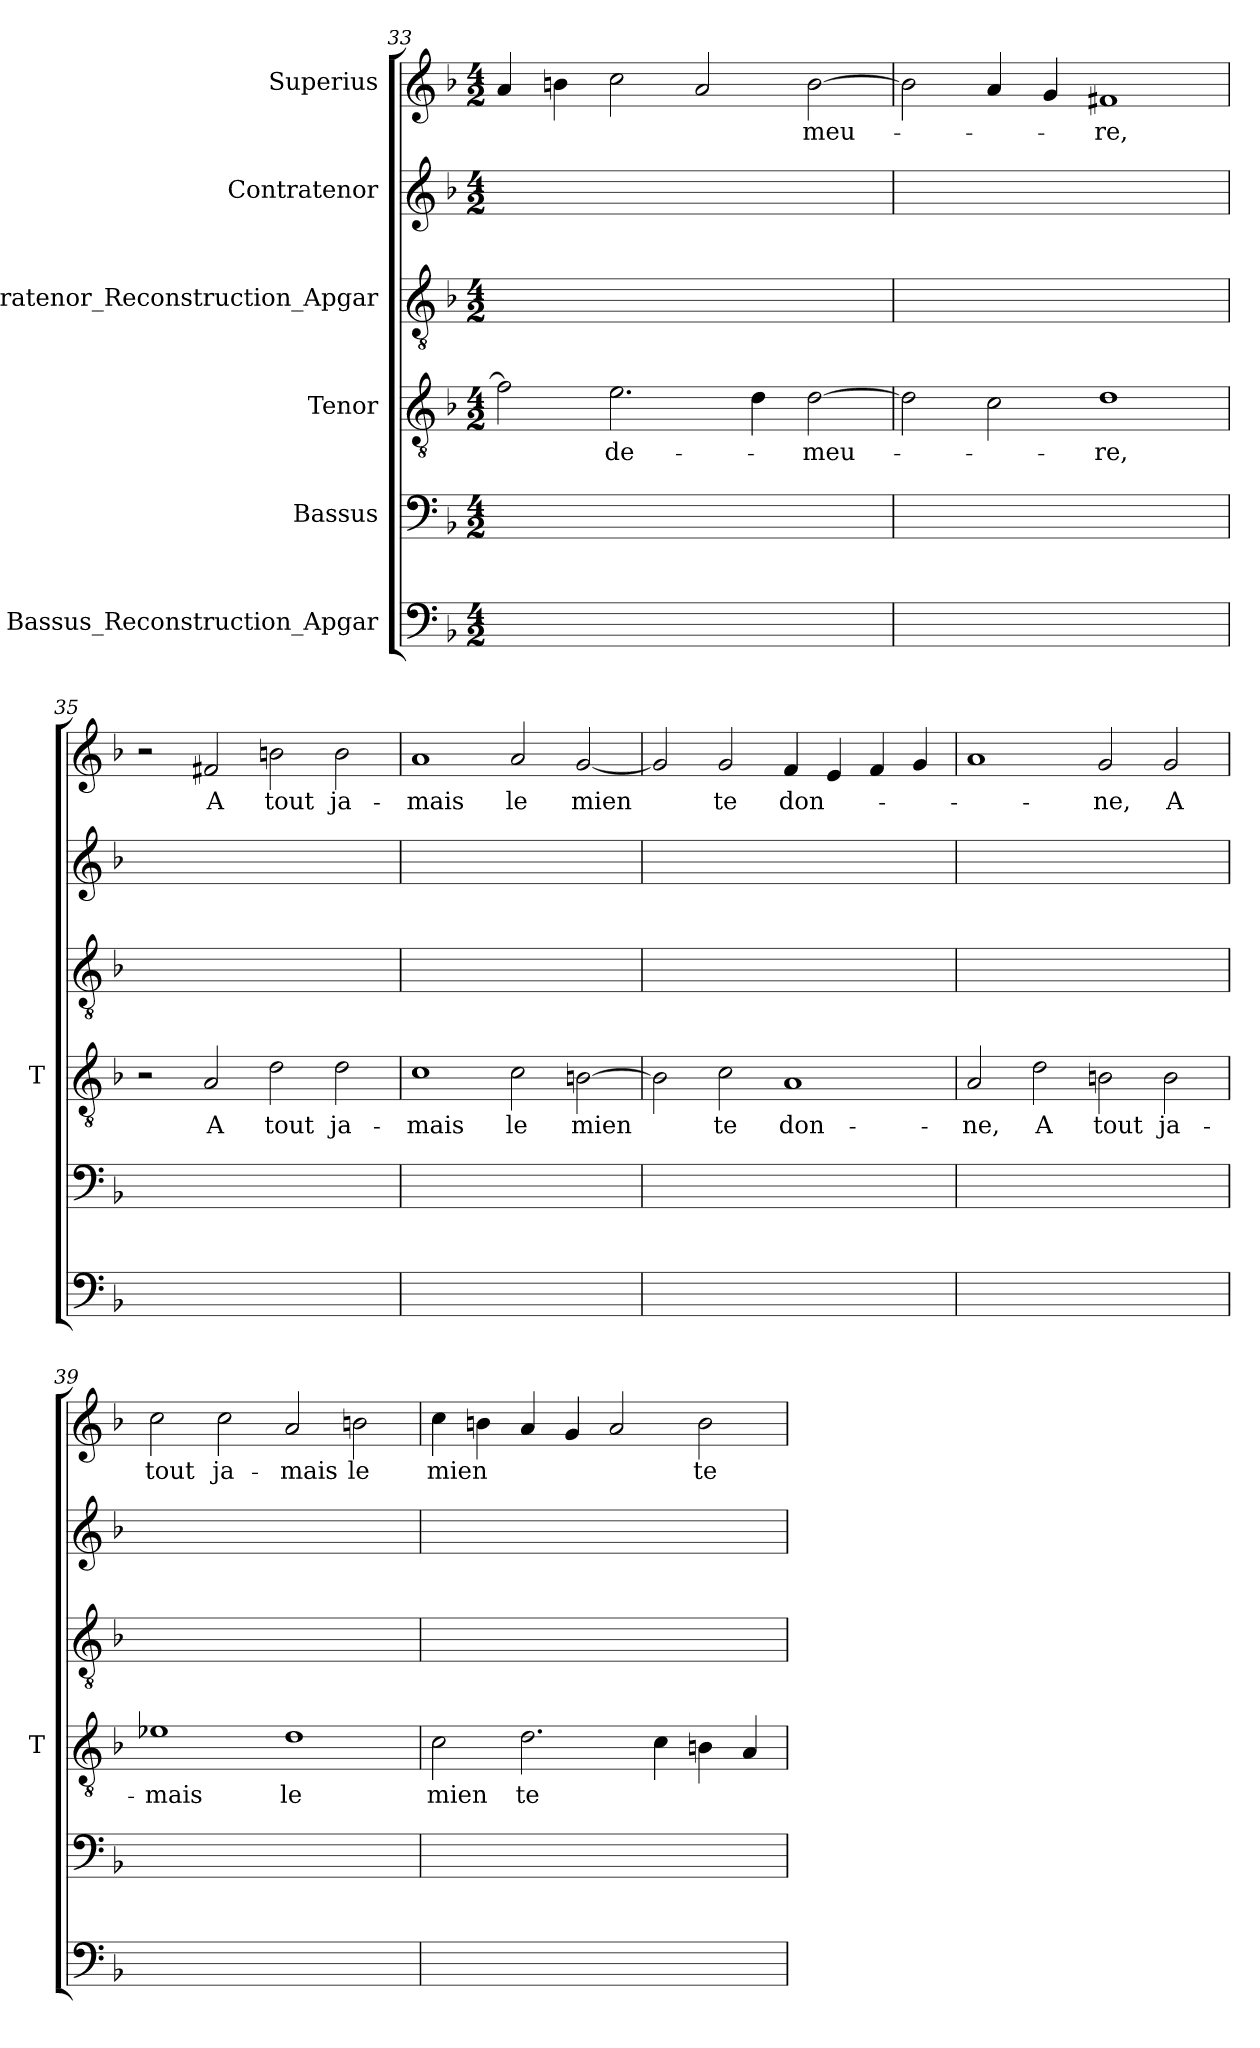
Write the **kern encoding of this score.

**kern	**kern	**kern	**text	**kern	**kern	**kern	**text
*part6	*part5	*part4	*part4	*part3	*part2	*part1	*part1
*staff6	*staff5	*staff4	*staff4	*staff3	*staff2	*staff1	*staff1
*I"Bassus_Reconstruction_Apgar	*I"Bassus	*I"Tenor	*	*I"Contratenor_Reconstruction_Apgar	*I"Contratenor	*I"Superius	*
*	*	*I'T	*	*	*	*	*
*clefF4	*clefF4	*clefGv2	*	*clefGv2	*clefG2	*clefG2	*
*k[b-]	*k[b-]	*k[b-]	*	*k[b-]	*k[b-]	*k[b-]	*
*M4/2	*M4/2	*M4/2	*	*M4/2	*M4/2	*M4/2	*
=33	=33	=33	=33	=33	=33	=33	=33
0ryy	0ryy	2f]	.	0ryy	0ryy	4a	.
.	.	.	.	.	.	4b	.
.	.	2.e	de-	.	.	2cc	.
.	.	.	.	.	.	2a	.
.	.	4d	.	.	.	.	.
.	.	[2d	meu-	.	.	[2b	meu-
=34	=34	=34	=34	=34	=34	=34	=34
0ryy	0ryy	2d]	.	0ryy	0ryy	2b]	.
.	.	2c	.	.	.	4a	.
.	.	.	.	.	.	4g	.
.	.	1d	-re,	.	.	1f#X	-re,
=35	=35	=35	=35	=35	=35	=35	=35
0ryy	0ryy	2r	.	0ryy	0ryy	2r	.
.	.	2A	-A	.	.	2f#X	-A
.	.	2d	-tout	.	.	2b	-tout
.	.	2d	ja-	.	.	2b	ja-
=36	=36	=36	=36	=36	=36	=36	=36
0ryy	0ryy	1c	-mais	0ryy	0ryy	1a	-mais
.	.	2c	-le	.	.	2a	-le
.	.	[2B	-mien	.	.	[2g	-mien
=37	=37	=37	=37	=37	=37	=37	=37
0ryy	0ryy	2B]	.	0ryy	0ryy	2g]	.
.	.	2c	-te	.	.	2g	-te
.	.	1A	don-	.	.	4f	don-
.	.	.	.	.	.	4e	.
.	.	.	.	.	.	4f	.
.	.	.	.	.	.	4g	.
=38	=38	=38	=38	=38	=38	=38	=38
0ryy	0ryy	2A	-ne,	0ryy	0ryy	1a	.
.	.	2d	-A	.	.	.	.
.	.	2B	-tout	.	.	2g	-ne,
.	.	2B	ja-	.	.	2g	-A
=39	=39	=39	=39	=39	=39	=39	=39
0ryy	0ryy	1e-X	-mais	0ryy	0ryy	2cc	-tout
.	.	.	.	.	.	2cc	ja-
.	.	1d	-le	.	.	2a	-mais
.	.	.	.	.	.	2b	-le
=40	=40	=40	=40	=40	=40	=40	=40
0ryy	0ryy	2c	-mien	0ryy	0ryy	4cc	-mien
.	.	.	.	.	.	4b	.
.	.	2.d	-te	.	.	4a	.
.	.	.	.	.	.	4g	.
.	.	.	.	.	.	2a	.
.	.	4c	.	.	.	.	.
.	.	4B	.	.	.	2b	-te
.	.	4A	.	.	.	.	.
=	=	=	=	=	=	=	=
*-	*-	*-	*-	*-	*-	*-	*-
